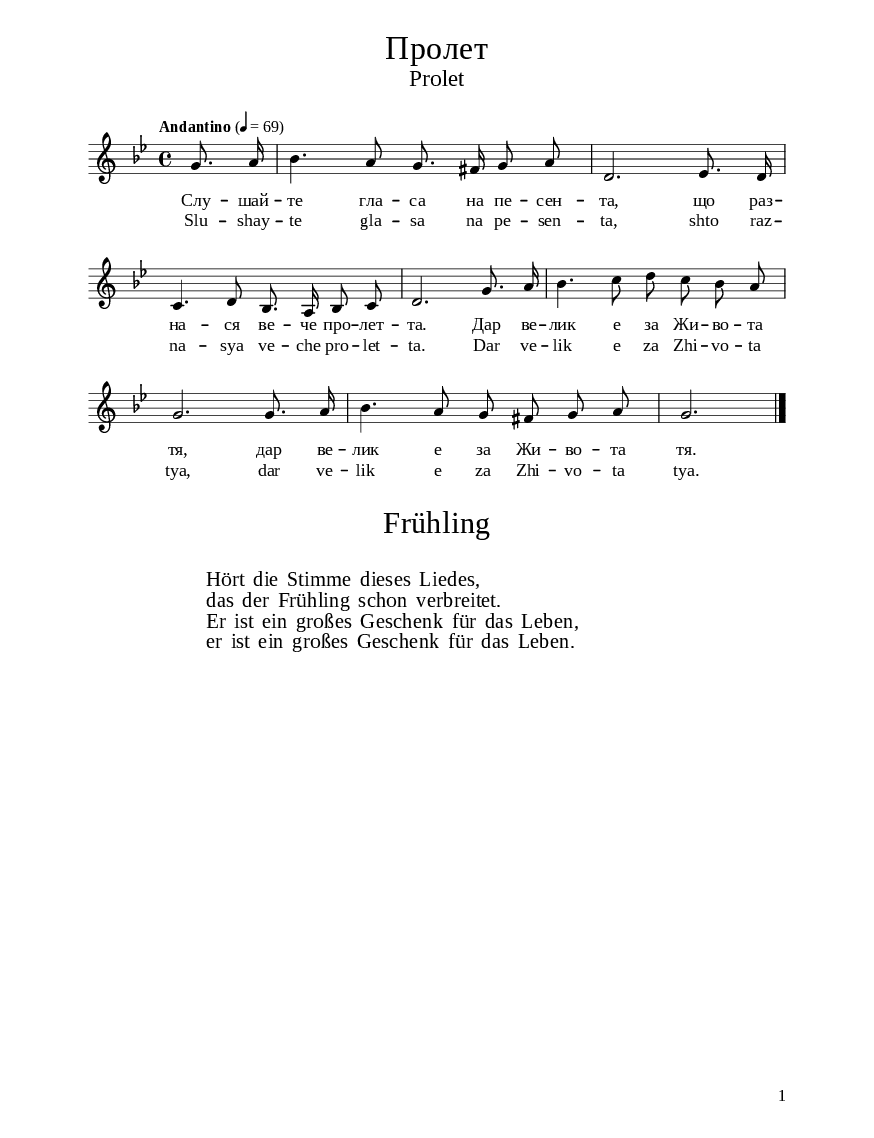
\version "2.20.0"

\paper {
  #(set-paper-size "a5")
}

\bookpart {
  \paper {
    print-all-headers = ##t
    print-page-number = ##t
    print-first-page-number = ##t

    % put page numbers on the bottom
    oddHeaderMarkup = \markup ""
    evenHeaderMarkup = \markup ""
    oddFooterMarkup = \markup
    \fill-line {
      ""
      \on-the-fly #print-page-number-check-first \fromproperty #'page:page-number-string
    }
    evenFooterMarkup = \markup
    \fill-line {
      \on-the-fly #print-page-number-check-first \fromproperty #'page:page-number-string
      ""
    }

    left-margin = 1.5\cm
    right-margin = 1.5\cm
    top-margin = 1.6\cm
    bottom-margin = 1.2\cm
    ragged-bottom = ##t % do not spread the staves to fill the whole vertical space

    % change lyrics and titles font (affects notes also)
    fonts =
    #(make-pango-font-tree
      "Times New Roman"
      "DejaVu Sans"
      "DejaVu Sans Mono"
      (/ (* staff-height pt) 3.6))

    % change distance between staves
    system-system-spacing =
    #'((basic-distance . 12)
       (minimum-distance . 6)
       (padding . 1)
       (stretchability . 12))
  }

  \header {
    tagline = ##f
  }

  \score{
    \layout {
      indent = 0.0\cm % remove first line indentation
      %ragged-last = ##t % do not spread last line to fill the whole space
      \context {
        \Score
        \omit BarNumber %remove bar numbers
      } % context

      \context {
        % change staff size
        \Staff
        fontSize = #+0 % affects notes size only
        \override StaffSymbol #'staff-space = #(magstep -3)
        \override StaffSymbol #'thickness = #0.5
        \override BarLine #'hair-thickness = #1
        %\override StaffSymbol #'ledger-line-thickness = #'(0 . 0)
      }

      \context {
        % adjust space between staff and lyrics and between the two lyric lines
        \Lyrics
        \override VerticalAxisGroup.nonstaff-relatedstaff-spacing = #'((basic-distance . 4.5))
        \override VerticalAxisGroup.nonstaff-nonstaff-spacing = #'((minimum-distance . 2))
      }
    } % layout

    \new Voice \absolute{
      \clef treble
      \key g \minor
      \time 4/4
      \tempo \markup {
        % make tempo note smaller
        \concat {
          "Andantino " \normal-text { "(" }
          \teeny \general-align #Y #DOWN \note #"4" #0.8
          \normal-text { " = 69)" }
        }
      }
      \autoBeamOff
      \partial 4
      g'8. a'16 | bes'4. a'8 g'8. fis'16 g'8 a'8 | d'2. es'8. d'16 | \break

      c'4. d'8 bes8. a16 bes8 c'8  d'2. g'8. a'16 | bes'4. c''8 d''8 c''8 bes'8 a'8 |\break |


      g'2. g'8. a'16 | bes'4. a'8 g'8 fis'8 g'8 a'8 | g'2. \bar "|."


    }

    \addlyrics {Слу  --  шай  --
   те   гла  --  са   на   пе  --  сен  --  та,   що   раз  --  на  --
   ся   ве  --  че   про  --  лет  --  та.   Дар   ве  --  лик   е
   за   Жи  --  во  --  та   тя,   дар   ве  --  лик   е   за   Жи  --
   во  -- та тя.
}
    \addlyrics {Slu  --  shay  --
   te   gla  --  sa   na   pe  --  sen  --  ta,   shto   raz  --  na  --
   sya   ve  --  che   pro  --  let  --  ta.   Dar   ve  --  lik   e
   za   Zhi  --  vo  --  ta   tya,   dar   ve  --  lik   e   za   Zhi  --
   vo  -- ta tya.}

    \header {
      title = \markup \column \normal-text \fontsize #2.5 {
        \center-align
        \line { Пролет }
        \vspace #-0.6
        \center-align
        \line \fontsize #-3 { Prolet }
        \vspace #-0.8
        \center-align
        \line \fontsize #-3 { " " }
      }
    }

    \midi{}

  } % score





  % include foreign translation(s) of the song
  \version "2.20.0"

\markup \fill-line { \fontsize #6 "Frühling" }
\markup \null
\markup \null
\markup \fontsize #+2.5 {
  \hspace #10
  \override #'(baseline-skip . 2)

  \column {
    \line { " " }

   \line { " "  Hört die Stimme dieses Liedes,}

   \line { " "  das der Frühling schon verbreitet.}

   \line { " "  Er ist ein großes Geschenk für das Leben,}

  \line { " "   er ist ein großes Geschenk für das Leben. }


  }
}


} % bookpart
